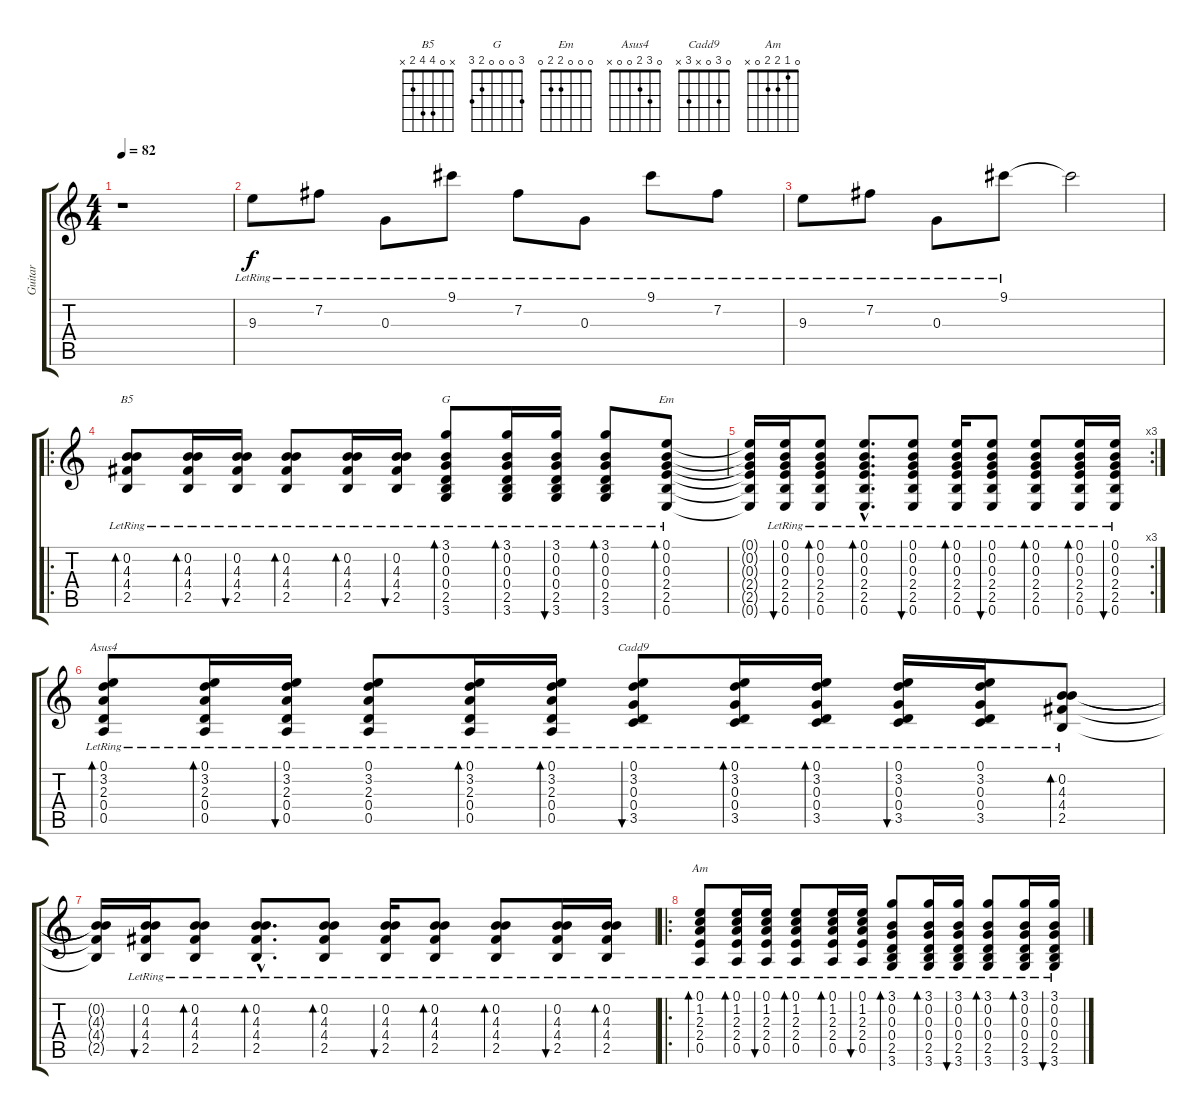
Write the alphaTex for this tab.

\track ("Guitar" "Guitar") {instrument acousticguitarsteel}
\staff {score tabs}
\tuning (E4 B3 G3 D3 A2 E2) {hide}
\chord ("B5" x 0 4 4 2 x)
\chord ("G" 3 0 0 0 2 3)
\chord ("Em" 0 0 0 2 2 0)
\chord ("Asus4" 0 3 2 0 0 x)
\chord ("Cadd9" 0 3 0 x 3 x)
\chord ("Am" 0 1 2 2 0 x)
\ts (4 4)
\tempo 82
\clef g2
\ks c
r.1{dy f instrument acousticguitarsteel} |
9.3{lr}.8 7.2{lr}.8 0.3{lr}.8 9.1{lr}.8 7.2{lr}.8 0.3{lr}.8 9.1{lr}.8 7.2{lr}.8 |
9.3{lr}.8 7.2{lr}.8 0.3{lr}.8 9.1{lr}.8 9.1{t}.2 |
\ro
(0.2{lr} 4.3{lr} 4.4{lr} 2.5{lr}).8{bd 30 ch "B5"} (0.2{lr} 4.3{lr} 4.4{lr} 2.5{lr}).16{bd 30} (0.2{lr} 4.3{lr} 4.4{lr} 2.5{lr}).16{bu 30} (0.2{lr} 4.3{lr} 4.4{lr} 2.5{lr}).8{bd 60} (0.2{lr} 4.3{lr} 4.4{lr} 2.5{lr}).16{bd 30} (0.2{lr} 4.3{lr} 4.4{lr} 2.5{lr}).16{bu 30} (3.1{lr} 0.2{lr} 0.3{lr} 0.4{lr} 2.5{lr} 3.6{lr}).8{bd 30 ch "G"} (3.1{lr} 0.2{lr} 0.3{lr} 0.4{lr} 2.5{lr} 3.6{lr}).16{bd 30} (3.1{lr} 0.2{lr} 0.3{lr} 0.4{lr} 2.5{lr} 3.6{lr}).16{bu 30} (3.1{lr} 0.2{lr} 0.3{lr} 0.4{lr} 2.5{lr} 3.6{lr}).8{bd 30} (0.1{lr} 0.2{lr} 0.3{lr} 2.4{lr} 2.5{lr} 0.6{lr}).8{bd 60 ch "Em"} |
\rc 3
(0.1{t} 0.2{t} 0.3{t} 2.4{t} 2.5{t} 0.6{t}).16 (0.1{lr} 0.2{lr} 0.3{lr} 2.4{lr} 2.5{lr} 0.6{lr}).16{bu 30} (0.1{lr} 0.2{lr} 0.3{lr} 2.4{lr} 2.5{lr} 0.6{lr}).8{bd 30} (0.1{hac lr} 0.2{hac lr} 0.3{hac lr} 2.4{hac lr} 2.5{hac lr} 0.6{hac lr}).8{d bd 30} (0.1{lr} 0.2{lr} 0.3{lr} 2.4{lr} 2.5{lr} 0.6{lr}).8{bu 30} (0.1{lr} 0.2{lr} 0.3{lr} 2.4{lr} 2.5{lr} 0.6{lr}).16{bd 30} (0.1{lr} 0.2{lr} 0.3{lr} 2.4{lr} 2.5{lr} 0.6{lr}).8{bu 30} (0.1{lr} 0.2{lr} 0.3{lr} 2.4{lr} 2.5{lr} 0.6{lr}).8{bd 30} (0.1{lr} 0.2{lr} 0.3{lr} 2.4{lr} 2.5{lr} 0.6{lr}).16{bd 30} (0.1{lr} 0.2{lr} 0.3{lr} 2.4{lr} 2.5{lr} 0.6{lr}).16{bu 30} |
(0.1{lr} 3.2{lr} 2.3{lr} 0.4{lr} 0.5{lr}).8{bd 30 ch "Asus4"} (0.1{lr} 3.2{lr} 2.3{lr} 0.4{lr} 0.5{lr}).16{bd 30} (0.1{lr} 3.2{lr} 2.3{lr} 0.4{lr} 0.5{lr}).16{bu 30} (0.1{lr} 3.2{lr} 2.3{lr} 0.4{lr} 0.5{lr}).8 (0.1{lr} 3.2{lr} 2.3{lr} 0.4{lr} 0.5{lr}).16{bd 30} (0.1{lr} 3.2{lr} 2.3{lr} 0.4{lr} 0.5{lr}).16{bd 30} (0.1{lr} 3.2{lr} 0.3{lr} 0.4 3.5{lr}).8{bu 30 ch "Cadd9"} (0.1{lr} 3.2{lr} 0.3{lr} 0.4 3.5{lr}).16{bd 30} (0.1{lr} 3.2{lr} 0.3{lr} 0.4 3.5{lr}).16{bd 30} (0.1{lr} 3.2{lr} 0.3{lr} 0.4 3.5{lr}).16{bu 30} (0.1{lr} 3.2{lr} 0.3{lr} 0.4 3.5{lr}).16 (0.2{lr} 4.3{lr} 4.4{lr} 2.5{lr}).8{bd 30} |
(0.2{t} 4.3{t} 4.4{t} 2.5{t}).16 (0.2{lr} 4.3{lr} 4.4{lr} 2.5{lr}).16{bu 30} (0.2{lr} 4.3{lr} 4.4{lr} 2.5{lr}).8{bd 30} (0.2{hac lr} 4.3{hac lr} 4.4{hac lr} 2.5{hac lr}).8{d bd 60} (0.2{lr} 4.3{lr} 4.4{lr} 2.5{lr}).8{bd 60} (0.2{lr} 4.3{lr} 4.4{lr} 2.5{lr}).16{bu 30} (0.2{lr} 4.3{lr} 4.4{lr} 2.5{lr}).8{bd 30} (0.2{lr} 4.3{lr} 4.4{lr} 2.5{lr}).8{bd 60} (0.2{lr} 4.3{lr} 4.4{lr} 2.5{lr}).16{bu 30} (0.2{lr} 4.3{lr} 4.4{lr} 2.5{lr}).16{bd 30} |
\ro
(0.1{lr} 1.2{lr} 2.3{lr} 2.4{lr} 0.5{lr}).8{bd 60 ch "Am"} (0.1{lr} 1.2{lr} 2.3{lr} 2.4{lr} 0.5{lr}).16{bd 60} (0.1{lr} 1.2{lr} 2.3{lr} 2.4{lr} 0.5{lr}).16{bu 30} (0.1{lr} 1.2{lr} 2.3{lr} 2.4{lr} 0.5{lr}).8{bd 30} (0.1{lr} 1.2{lr} 2.3{lr} 2.4{lr} 0.5{lr}).16{bd 30} (0.1{lr} 1.2{lr} 2.3{lr} 2.4{lr} 0.5{lr}).16{bu 30} (3.1{lr} 0.2{lr} 0.3{lr} 0.4{lr} 2.5{lr} 3.6{lr}).8{bd 30} (3.1{lr} 0.2{lr} 0.3{lr} 0.4{lr} 2.5{lr} 3.6{lr}).16{bd 60} (3.1{lr} 0.2{lr} 0.3{lr} 0.4{lr} 2.5{lr} 3.6{lr}).16{bu 30} (3.1{lr} 0.2{lr} 0.3{lr} 0.4{lr} 2.5{lr} 3.6{lr}).8{bd 30} (3.1{lr} 0.2{lr} 0.3{lr} 0.4{lr} 2.5{lr} 3.6{lr}).16{bd 30} (3.1{lr} 0.2{lr} 0.3{lr} 0.4{lr} 2.5{lr} 3.6{lr}).16{bu 30}
